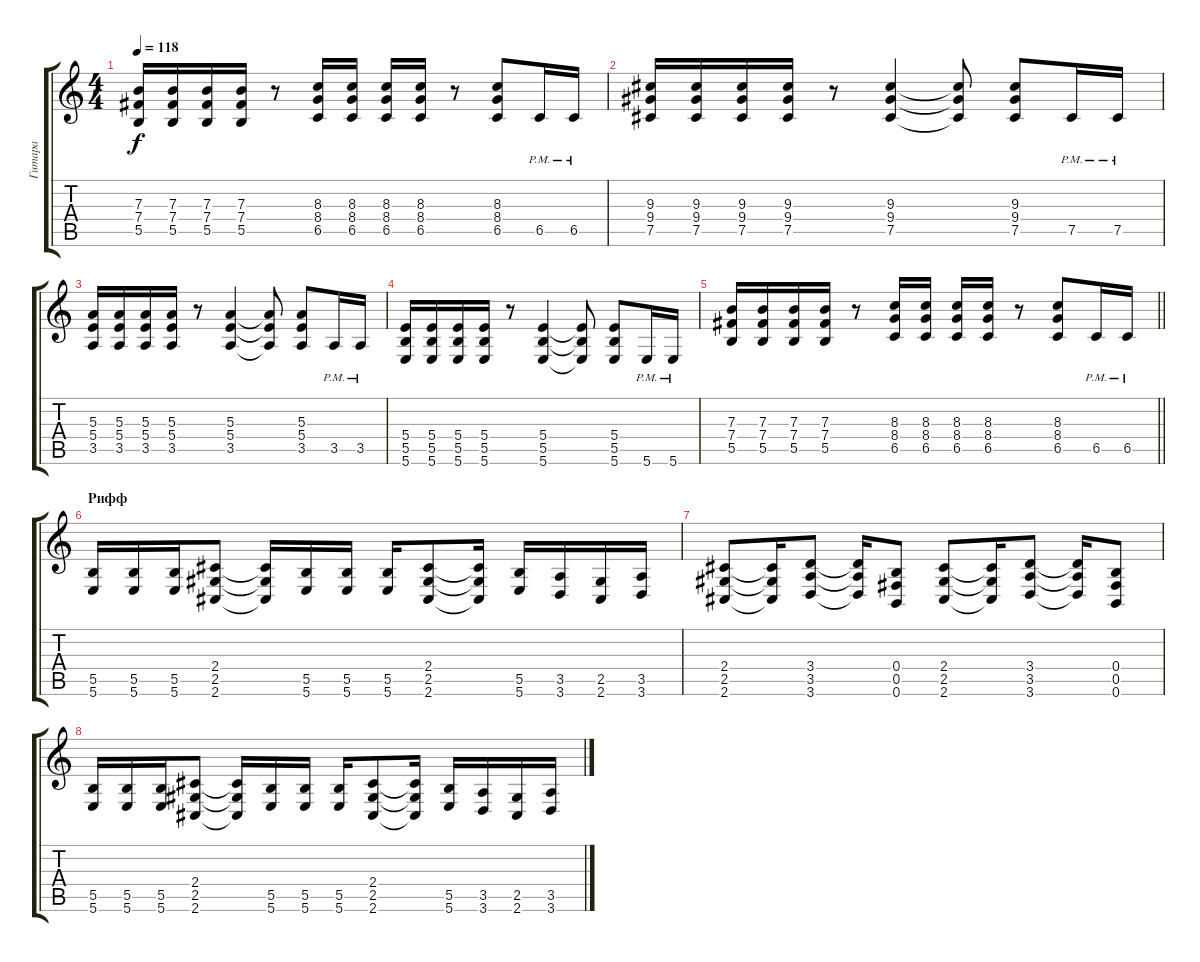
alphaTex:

\track ("Гитара" "Гитара") {instrument distortionguitar}
\staff {score tabs}
\tuning (Db4 Ab3 E3 B2 Gb2 B1) {hide}
\ts (4 4)
\tempo 118
\clef g2
\ks c
(7.3 7.4 5.5).16{dy f} (7.3 7.4 5.5).16 (7.3 7.4 5.5).16 (7.3 7.4 5.5).16 r.8 (8.3 8.4 6.5).16 (8.3 8.4 6.5).16 (8.3 8.4 6.5).16 (8.3 8.4 6.5).16 r.8 (8.3 8.4 6.5).8 6.5{pm}.16 6.5{pm}.16 |
(9.3 9.4 7.5).16 (9.3 9.4 7.5).16 (9.3 9.4 7.5).16 (9.3 9.4 7.5).16 r.8 (9.3 9.4 7.5).4 (9.3{t} 9.4{t} 7.5{t}).8 (9.3 9.4 7.5).8 7.5{pm}.16 7.5{pm}.16 |
(5.3 5.4 3.5).16 (5.3 5.4 3.5).16 (5.3 5.4 3.5).16 (5.3 5.4 3.5).16 r.8 (5.3 5.4 3.5).4 (5.3{t} 5.4{t} 3.5{t}).8 (5.3 5.4 3.5).8 3.5{pm}.16 3.5{pm}.16 |
(5.4 5.5 5.6).16 (5.4 5.5 5.6).16 (5.4 5.5 5.6).16 (5.4 5.5 5.6).16 r.8 (5.4 5.5 5.6).4 (5.4{t} 5.5{t} 5.6{t}).8 (5.4 5.5 5.6).8 5.6{pm}.16 5.6{pm}.16 |
\barLineRight lightlight
(7.3 7.4 5.5).16 (7.3 7.4 5.5).16 (7.3 7.4 5.5).16 (7.3 7.4 5.5).16 r.8 (8.3 8.4 6.5).16 (8.3 8.4 6.5).16 (8.3 8.4 6.5).16 (8.3 8.4 6.5).16 r.8 (8.3 8.4 6.5).8 6.5{pm}.16 6.5{pm}.16 |
\section ("" "Рифф")
(5.5 5.6).16 (5.5 5.6).16 (5.5 5.6).16 (2.4 2.5 2.6).8 (2.4{t} 2.5{t} 2.6{t}).16 (5.5 5.6).16 (5.5 5.6).16 (5.5 5.6).16 (2.4 2.5 2.6).8 (2.4{t} 2.5{t} 2.6{t}).16 (5.5 5.6).16 (3.5 3.6).16 (2.5 2.6).16 (3.5 3.6).16 |
(2.4 2.5 2.6).8 (2.4{t} 2.5{t} 2.6{t}).16 (3.4 3.5 3.6).8 (3.4{t} 3.5{t} 3.6{t}).16 (0.4 0.5 0.6).8 (2.4 2.5 2.6).8 (2.4{t} 2.5{t} 2.6{t}).16 (3.4 3.5 3.6).8 (3.4{t} 3.5{t} 3.6{t}).16 (0.4 0.5 0.6).8 |
(5.5 5.6).16 (5.5 5.6).16 (5.5 5.6).16 (2.4 2.5 2.6).8 (2.4{t} 2.5{t} 2.6{t}).16 (5.5 5.6).16 (5.5 5.6).16 (5.5 5.6).16 (2.4 2.5 2.6).8 (2.4{t} 2.5{t} 2.6{t}).16 (5.5 5.6).16 (3.5 3.6).16 (2.5 2.6).16 (3.5 3.6).16
